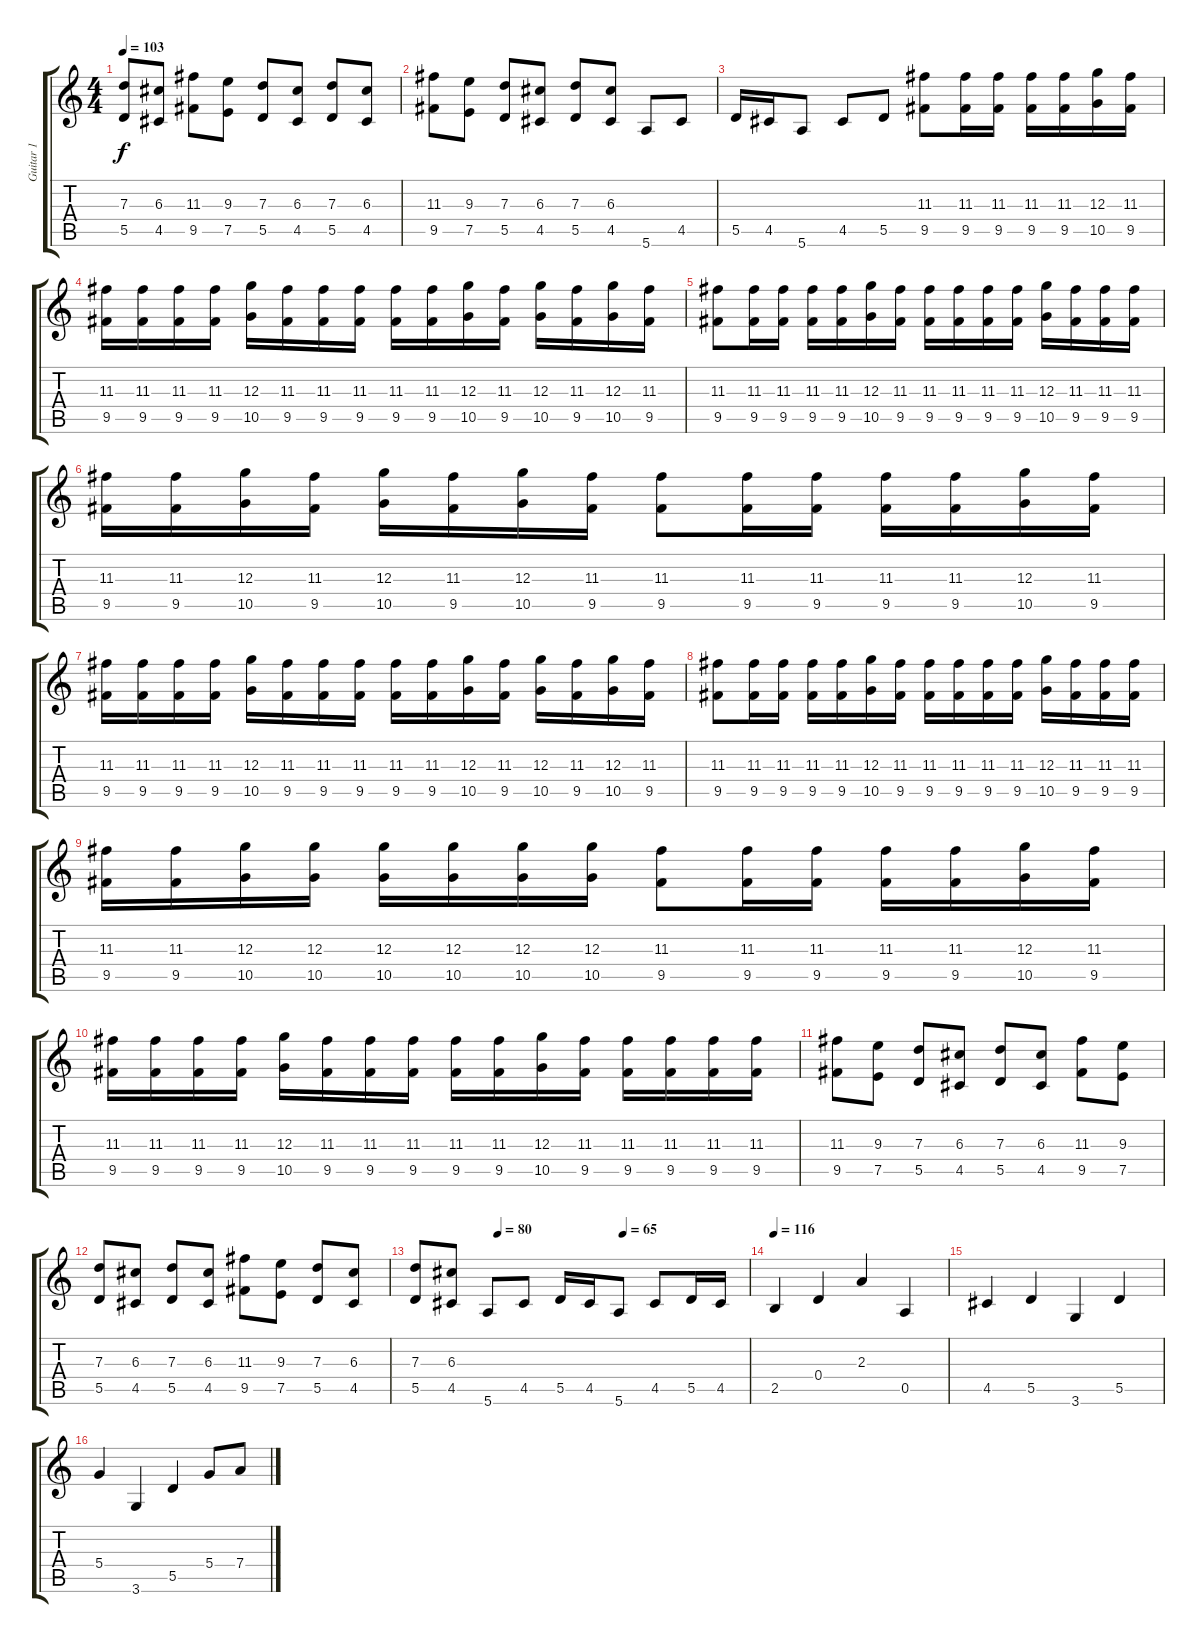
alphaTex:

\track ("Guitar 1" "Guitar 1") {instrument overdrivenguitar}
\staff {score tabs}
\tuning (E4 B3 G3 D3 A2 E2) {hide}
\ts (4 4)
\tempo 103
\clef g2
\ks c
(7.3 5.5).8{dy f} (6.3 4.5).8 (11.3 9.5).8 (9.3 7.5).8 (7.3 5.5).8 (6.3 4.5).8 (7.3 5.5).8 (6.3 4.5).8 |
(11.3 9.5).8 (9.3 7.5).8 (7.3 5.5).8 (6.3 4.5).8 (7.3 5.5).8 (6.3 4.5).8 5.6.8 4.5.8 |
5.5.16 4.5.16 5.6.8 4.5.8 5.5.8 (11.3 9.5).8 (11.3 9.5).16 (11.3 9.5).16 (11.3 9.5).16 (11.3 9.5).16 (12.3 10.5).16 (11.3 9.5).16 |
(11.3 9.5).16 (11.3 9.5).16 (11.3 9.5).16 (11.3 9.5).16 (12.3 10.5).16 (11.3 9.5).16 (11.3 9.5).16 (11.3 9.5).16 (11.3 9.5).16 (11.3 9.5).16 (12.3 10.5).16 (11.3 9.5).16 (12.3 10.5).16 (11.3 9.5).16 (12.3 10.5).16 (11.3 9.5).16 |
(11.3 9.5).8 (11.3 9.5).16 (11.3 9.5).16 (11.3 9.5).16 (11.3 9.5).16 (12.3 10.5).16 (11.3 9.5).16 (11.3 9.5).16 (11.3 9.5).16 (11.3 9.5).16 (11.3 9.5).16 (12.3 10.5).16 (11.3 9.5).16 (11.3 9.5).16 (11.3 9.5).16 |
(11.3 9.5).16 (11.3 9.5).16 (12.3 10.5).16 (11.3 9.5).16 (12.3 10.5).16 (11.3 9.5).16 (12.3 10.5).16 (11.3 9.5).16 (11.3 9.5).8 (11.3 9.5).16 (11.3 9.5).16 (11.3 9.5).16 (11.3 9.5).16 (12.3 10.5).16 (11.3 9.5).16 |
(11.3 9.5).16 (11.3 9.5).16 (11.3 9.5).16 (11.3 9.5).16 (12.3 10.5).16 (11.3 9.5).16 (11.3 9.5).16 (11.3 9.5).16 (11.3 9.5).16 (11.3 9.5).16 (12.3 10.5).16 (11.3 9.5).16 (12.3 10.5).16 (11.3 9.5).16 (12.3 10.5).16 (11.3 9.5).16 |
(11.3 9.5).8 (11.3 9.5).16 (11.3 9.5).16 (11.3 9.5).16 (11.3 9.5).16 (12.3 10.5).16 (11.3 9.5).16 (11.3 9.5).16 (11.3 9.5).16 (11.3 9.5).16 (11.3 9.5).16 (12.3 10.5).16 (11.3 9.5).16 (11.3 9.5).16 (11.3 9.5).16 |
(11.3 9.5).16 (11.3 9.5).16 (12.3 10.5).16 (12.3 10.5).16 (12.3 10.5).16 (12.3 10.5).16 (12.3 10.5).16 (12.3 10.5).16 (11.3 9.5).8 (11.3 9.5).16 (11.3 9.5).16 (11.3 9.5).16 (11.3 9.5).16 (12.3 10.5).16 (11.3 9.5).16 |
(11.3 9.5).16 (11.3 9.5).16 (11.3 9.5).16 (11.3 9.5).16 (12.3 10.5).16 (11.3 9.5).16 (11.3 9.5).16 (11.3 9.5).16 (11.3 9.5).16 (11.3 9.5).16 (12.3 10.5).16 (11.3 9.5).16 (11.3 9.5).16 (11.3 9.5).16 (11.3 9.5).16 (11.3 9.5).16 |
(11.3 9.5).8 (9.3 7.5).8 (7.3 5.5).8 (6.3 4.5).8 (7.3 5.5).8 (6.3 4.5).8 (11.3 9.5).8 (9.3 7.5).8 |
(7.3 5.5).8 (6.3 4.5).8 (7.3 5.5).8 (6.3 4.5).8 (11.3 9.5).8 (9.3 7.5).8 (7.3 5.5).8 (6.3 4.5).8 |
\tempo (80 0.25)
\tempo (65 0.625)
(7.3 5.5).8 (6.3 4.5).8 5.6.8 4.5.8 5.5.16 4.5.16 5.6.8 4.5.8 5.5.16 4.5.16 |
\tempo 116
2.5.4 0.4.4 2.3.4 0.5.4 |
4.5.4 5.5.4 3.6.4 5.5.4 |
5.4.4 3.6.4 5.5.4 5.4.8 7.4.8
